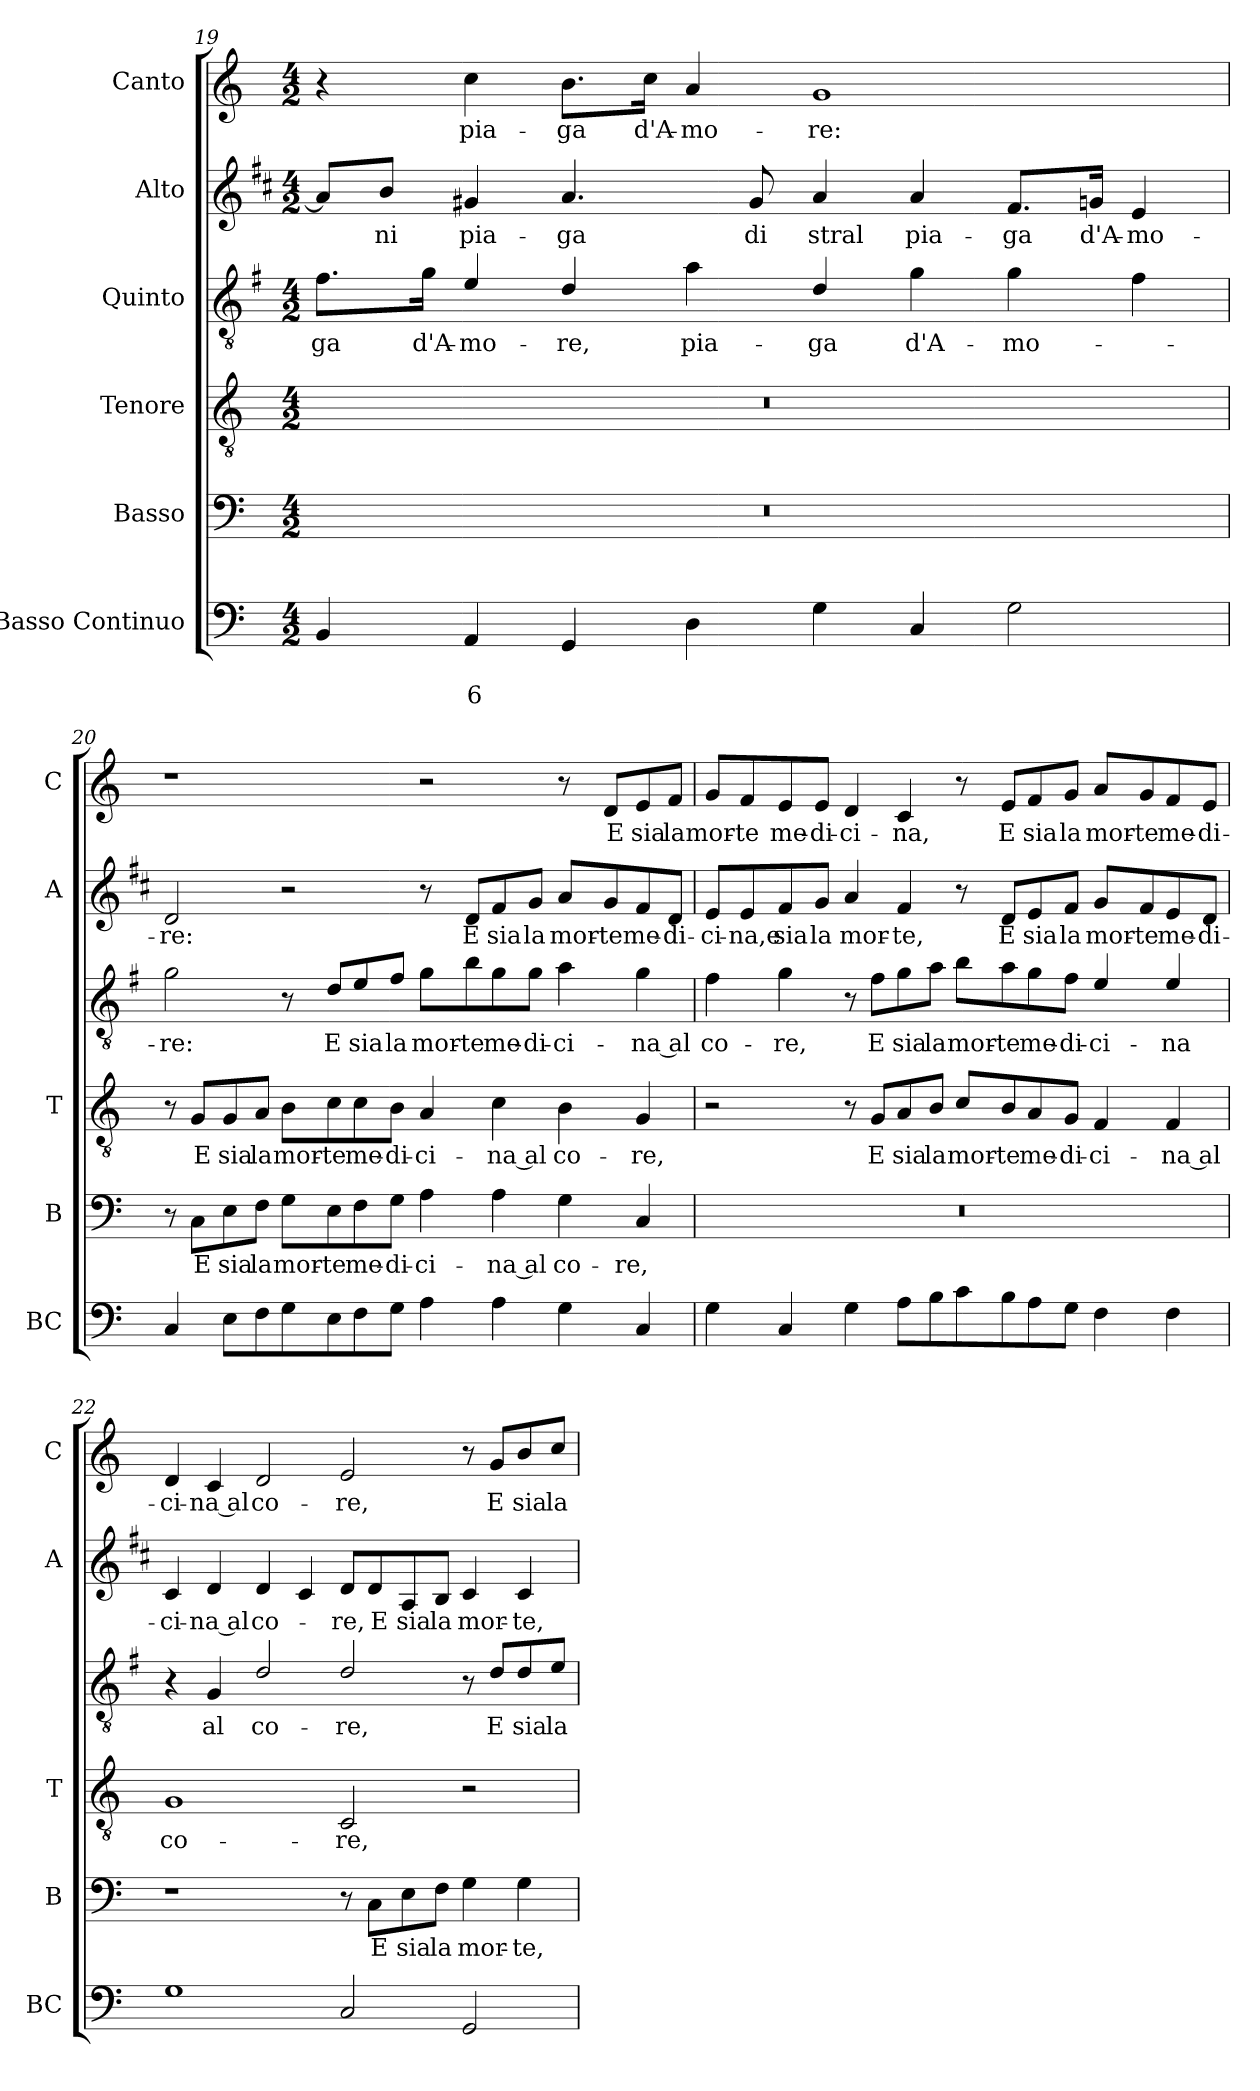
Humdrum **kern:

**kern	**text	**text	**kern	**text	**kern	**text	**kern	**text	**kern	**text	**kern	**text
*part6	*part6	*part6	*part5	*part5	*part4	*part4	*part3	*part3	*part2	*part2	*part1	*part1
*staff6	*staff6	*staff6	*staff5	*staff5	*staff4	*staff4	*staff3	*staff3	*staff2	*staff2	*staff1	*staff1
*I"Basso Continuo	*	*	*I"Basso	*	*I"Tenore	*	*I"Quinto	*	*I"Alto	*	*I"Canto	*
*I'BC	*	*	*I'B	*	*I'T	*	*	*	*I'A	*	*I'C	*
!!LO:LB:g=z
*clefF4	*	*	*clefF4	*	*clefGv2	*	*clefGv2	*	*clefG2	*	*clefG2	*
*	*	*	*	*	*	*	*ITrd4c7	*	*ITrd1c2	*	*	*
*k[]	*	*	*k[]	*	*k[]	*	*k[]	*	*k[]	*	*k[]	*
*C:	*	*	*C:	*	*C:	*	*C:	*	*C:	*	*C:	*
*M4/2	*	*	*M4/2	*	*M4/2	*	*M4/2	*	*M4/2	*	*M4/2	*
=19	=19	=19	=19	=19	=19	=19	=19	=19	=19	=19	=19	=19
!	!	!	!	!	!	!	!	!LO:LY:b	!	!	!	!
4BB/	.	.	0r	.	0r	.	8.B\L	-ga	8g/L]	.	4r	.
!	!	!	!	!	!	!	!	!	!	!LO:LY:b	!	!
.	.	.	.	.	.	.	.	.	8a/J	-ni	.	.
!	!	!	!	!	!	!	!	!LO:LY:b	!	!	!	!
.	.	.	.	.	.	.	16c\Jk	d'A-	.	.	.	.
!	!	!LO:LY:b	!	!	!	!	!	!LO:LY:b	!	!LO:LY:b	!	!LO:LY:b
4AA/	.	6	.	.	.	.	4A/	-mo-	4f#X/	pia-	4cc\	pia-
!	!	!	!	!	!	!	!	!LO:LY:b	!	!LO:LY:b	!	!LO:LY:b
4GG/	.	.	.	.	.	.	4G/	-re,	4.g/	-ga	8.b\L	-ga
!	!	!	!	!	!	!	!	!	!	!	!	!LO:LY:b
.	.	.	.	.	.	.	.	.	.	.	16cc\Jk	d'A-
!	!	!	!	!	!	!	!	!LO:LY:b	!	!	!	!LO:LY:b
4D\	.	.	.	.	.	.	4d\	pia-	.	.	4a/	-mo-
!	!	!	!	!	!	!	!	!	!	!LO:LY:b	!	!
.	.	.	.	.	.	.	.	.	8f#/	di	.	.
!	!	!	!	!	!	!	!	!LO:LY:b	!	!LO:LY:b	!	!LO:LY:b
4G\	.	.	.	.	.	.	4G/	-ga	4g/	stral	1g	-re:
!	!	!	!	!	!	!	!	!LO:LY:b	!	!LO:LY:b	!	!
4C/	.	.	.	.	.	.	4c\	d'A-	4g/	pia-	.	.
!	!	!	!	!	!	!	!	!LO:LY:b	!	!LO:LY:b	!	!
2G\	.	.	.	.	.	.	4c\	-mo-	8.e/L	-ga	.	.
!	!	!	!	!	!	!	!	!	!	!LO:LY:b	!	!
.	.	.	.	.	.	.	.	.	16fn/Jk	d'A-	.	.
!	!	!	!	!	!	!	!	!	!	!LO:LY:b	!	!
.	.	.	.	.	.	.	4B\	.	4d/	-mo-	.	.
=20	=20	=20	=20	=20	=20	=20	=20	=20	=20	=20	=20	=20
!	!	!	!	!	!	!	!	!LO:LY:b	!	!LO:LY:b	!	!
4C/	.	.	8r	.	8r	.	2c\	-re:	2c/	-re:	1r	.
!	!	!	!	!LO:LY:b	!	!LO:LY:b	!	!	!	!	!	!
.	.	.	8C\L	E	8G/L	E	.	.	.	.	.	.
!	!	!	!	!LO:LY:b	!	!LO:LY:b	!	!	!	!	!	!
8E\L	.	.	8E\	sia	8G/	sia	.	.	.	.	.	.
!	!	!	!	!LO:LY:b	!	!LO:LY:b	!	!	!	!	!	!
8F\	.	.	8F\J	la	8A/J	la	.	.	.	.	.	.
!	!	!	!	!LO:LY:b	!	!LO:LY:b	!	!	!	!	!	!
8G\	.	.	8G\L	mor-	8B\L	mor-	8r	.	2r	.	.	.
!	!	!	!	!LO:LY:b	!	!LO:LY:b	!	!LO:LY:b	!	!	!	!
8E\	.	.	8E\	-te	8c\	-te	8G/L	E	.	.	.	.
!	!	!	!	!LO:LY:b	!	!LO:LY:b	!	!LO:LY:b	!	!	!	!
8F\	.	.	8F\	me-	8c\	me-	8A/	sia	.	.	.	.
!	!	!	!	!LO:LY:b	!	!LO:LY:b	!	!LO:LY:b	!	!	!	!
8G\J	.	.	8G\J	-di-	8B\J	-di-	8B/J	la	.	.	.	.
!	!	!	!	!LO:LY:b	!	!LO:LY:b	!	!LO:LY:b	!	!	!	!
4A\	.	.	4A\	-ci-	4A/	-ci-	8c\L	mor-	8r	.	2r	.
!	!	!	!	!	!	!	!	!LO:LY:b	!	!LO:LY:b	!	!
.	.	.	.	.	.	.	8e\	-te	8c/L	E	.	.
!	!	!	!	!LO:LY:b	!	!LO:LY:b	!	!LO:LY:b	!	!LO:LY:b	!	!
4A\	.	.	4A\	-na al	4c\	-na al	8c\	me-	8e/	sia	.	.
!	!	!	!	!	!	!	!	!LO:LY:b	!	!LO:LY:b	!	!
.	.	.	.	.	.	.	8c\J	-di-	8f/J	la	.	.
!	!	!	!	!LO:LY:b	!	!LO:LY:b	!	!LO:LY:b	!	!LO:LY:b	!	!
4G\	.	.	4G\	co-	4B\	co-	4d\	-ci-	8g/L	mor-	8r	.
!	!	!	!	!	!	!	!	!	!	!LO:LY:b	!	!LO:LY:b
.	.	.	.	.	.	.	.	.	8f/	-te	8d/L	E
!	!	!	!	!LO:LY:b	!	!LO:LY:b	!	!LO:LY:b	!	!LO:LY:b	!	!LO:LY:b
4C/	.	.	4C/	-re,	4G/	-re,	4c\	-na al	8e/	me-	8e/	sia
!	!	!	!	!	!	!	!	!	!	!LO:LY:b	!	!LO:LY:b
.	.	.	.	.	.	.	.	.	8c/J	-di-	8f/J	la
!!LO:PB:g=z
=21	=21	=21	=21	=21	=21	=21	=21	=21	=21	=21	=21	=21
!	!	!	!	!	!	!	!	!LO:LY:b	!	!LO:LY:b	!	!LO:LY:b
4G\	.	.	0r	.	2r	.	4B\	co-	8d/L	-ci-	8g/L	mor-
!	!	!	!	!	!	!	!	!	!	!LO:LY:b	!	!LO:LY:b
.	.	.	.	.	.	.	.	.	8d/	-na,e	8f/	-te
!	!	!	!	!	!	!	!	!LO:LY:b	!	!LO:LY:b	!	!LO:LY:b
4C/	.	.	.	.	.	.	4c\	-re,	8e/	sia	8e/	me-
!	!	!	!	!	!	!	!	!	!	!LO:LY:b	!	!LO:LY:b
.	.	.	.	.	.	.	.	.	8f/J	la	8e/J	-di-
!	!	!	!	!	!	!	!	!	!	!LO:LY:b	!	!LO:LY:b
4G\	.	.	.	.	8r	.	8r	.	4g/	mor-	4d/	-ci-
!	!	!	!	!	!	!LO:LY:b	!	!LO:LY:b	!	!	!	!
.	.	.	.	.	8G/L	E	8B\L	E	.	.	.	.
!	!	!	!	!	!	!LO:LY:b	!	!LO:LY:b	!	!LO:LY:b	!	!LO:LY:b
8A\L	.	.	.	.	8A/	sia	8c\	sia	4e/	-te,	4c/	-na,
!	!	!	!	!	!	!LO:LY:b	!	!LO:LY:b	!	!	!	!
8B\	.	.	.	.	8B/J	la	8d\J	la	.	.	.	.
!	!	!	!	!	!	!LO:LY:b	!	!LO:LY:b	!	!	!	!
8c\	.	.	.	.	8c/L	mor-	8e\L	mor-	8r	.	8r	.
!	!	!	!	!	!	!LO:LY:b	!	!LO:LY:b	!	!LO:LY:b	!	!LO:LY:b
8B\	.	.	.	.	8B/	-te	8d\	-te	8c/L	E	8e/L	E
!	!	!	!	!	!	!LO:LY:b	!	!LO:LY:b	!	!LO:LY:b	!	!LO:LY:b
8A\	.	.	.	.	8A/	me-	8c\	me-	8d/	sia	8f/	sia
!	!	!	!	!	!	!LO:LY:b	!	!LO:LY:b	!	!LO:LY:b	!	!LO:LY:b
8G\J	.	.	.	.	8G/J	-di-	8B\J	-di-	8e/J	la	8g/J	la
!	!	!	!	!	!	!LO:LY:b	!	!LO:LY:b	!	!LO:LY:b	!	!LO:LY:b
4F\	.	.	.	.	4F/	-ci-	4A/	-ci-	8f/L	mor-	8a/L	mor-
!	!	!	!	!	!	!	!	!	!	!LO:LY:b	!	!LO:LY:b
.	.	.	.	.	.	.	.	.	8e/	-te	8g/	-te
!	!	!	!	!	!	!LO:LY:b	!	!LO:LY:b	!	!LO:LY:b	!	!LO:LY:b
4F\	.	.	.	.	4F/	-na al	4A/	-na	8d/	me-	8f/	me-
!	!	!	!	!	!	!	!	!	!	!LO:LY:b	!	!LO:LY:b
.	.	.	.	.	.	.	.	.	8c/J	-di-	8e/J	-di-
=22	=22	=22	=22	=22	=22	=22	=22	=22	=22	=22	=22	=22
!	!	!	!	!	!	!LO:LY:b	!	!	!	!LO:LY:b	!	!LO:LY:b
1G	.	.	1r	.	1G	co-	4r	.	4B/	-ci-	4d/	-ci-
!	!	!	!	!	!	!	!	!LO:LY:b	!	!LO:LY:b	!	!LO:LY:b
.	.	.	.	.	.	.	4C/	al	4c/	-na al	4c/	-na al
!	!	!	!	!	!	!	!	!LO:LY:b	!	!LO:LY:b	!	!LO:LY:b
.	.	.	.	.	.	.	2G/	co-	4c/	co-	2d/	co-
.	.	.	.	.	.	.	.	.	4B/	.	.	.
!	!	!	!	!	!	!LO:LY:b	!	!LO:LY:b	!	!LO:LY:b	!	!LO:LY:b
2C/	.	.	8r	.	2C/	-re,	2G/	-re,	8c/L	-re,	2e/	-re,
!	!	!	!	!LO:LY:b	!	!	!	!	!	!LO:LY:b	!	!
.	.	.	8C\L	E	.	.	.	.	8c/	E	.	.
!	!	!	!	!LO:LY:b	!	!	!	!	!	!LO:LY:b	!	!
.	.	.	8E\	sia	.	.	.	.	8G/	sia	.	.
!	!	!	!	!LO:LY:b	!	!	!	!	!	!LO:LY:b	!	!
.	.	.	8F\J	la	.	.	.	.	8A/J	la	.	.
!	!	!	!	!LO:LY:b	!	!	!	!	!	!LO:LY:b	!	!
2GG/	.	.	4G\	mor-	2r	.	8r	.	4B/	mor-	8r	.
!	!	!	!	!	!	!	!	!LO:LY:b	!	!	!	!LO:LY:b
.	.	.	.	.	.	.	8G/L	E	.	.	8g/L	E
!	!	!	!	!LO:LY:b	!	!	!	!LO:LY:b	!	!LO:LY:b	!	!LO:LY:b
.	.	.	4G\	-te,	.	.	8G/	sia	4B/	-te,	8b/	sia
!	!	!	!	!	!	!	!	!LO:LY:b	!	!	!	!LO:LY:b
.	.	.	.	.	.	.	8A/J	la	.	.	8cc/J	la
=	=	=	=	=	=	=	=	=	=	=	=	=
*-	*-	*-	*-	*-	*-	*-	*-	*-	*-	*-	*-	*-
